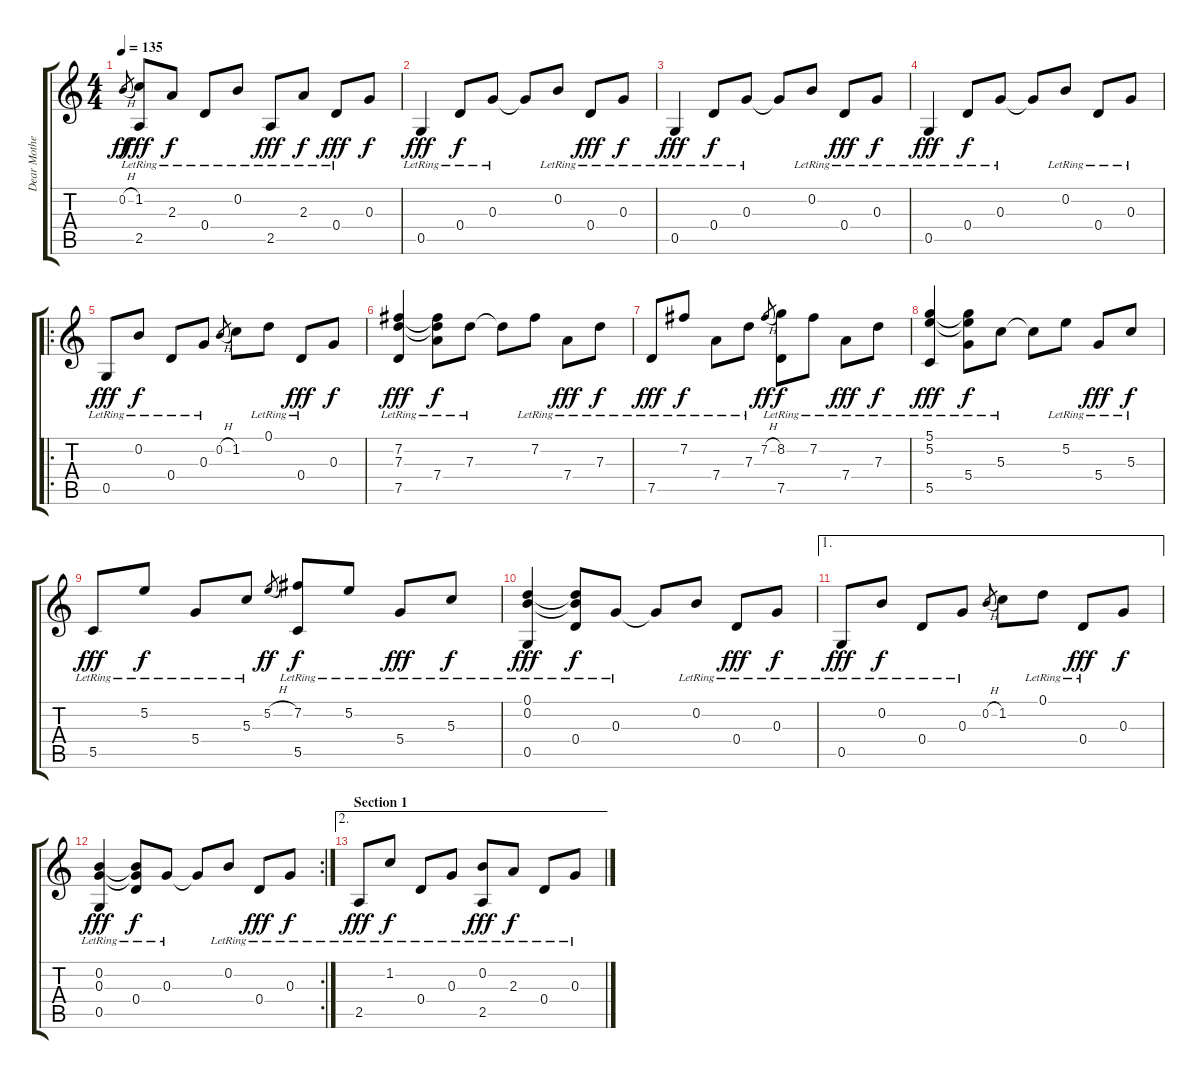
\track ("Dear Mother" "Dear Mothe") {instrument acousticguitarnylon}
\staff {score tabs}
\tuning (D4 B3 G3 D3 G2 D2) {hide}
\ts (4 4)
\tempo 135
\clef g2
\ks c
0.2{h}.8{gr dy ff} (1.2 2.5{lr}).8{dy fff} 2.3{lr}.8{dy f} 0.4{lr}.8 0.2{lr}.8 2.5{lr}.8{dy fff} 2.3{lr}.8{dy f} 0.4{lr}.8{dy fff} 0.3.8{dy f} |
0.5{lr}.4{dy fff} 0.4{lr}.8{dy f} 0.3{lr}.8 0.3{t}.8 0.2{lr}.8 0.4{lr}.8{dy fff} 0.3{lr}.8{dy f} |
0.5{lr}.4{dy fff} 0.4{lr}.8{dy f} 0.3{lr}.8 0.3{t}.8 0.2{lr}.8 0.4{lr}.8{dy fff} 0.3{lr}.8{dy f} |
0.5{lr}.4{dy fff} 0.4{lr}.8{dy f} 0.3{lr}.8 0.3{t}.8 0.2{lr}.8 0.4{lr}.8 0.3{lr}.8 |
\ro
0.5{lr}.8{dy fff} 0.2{lr}.8{dy f} 0.4{lr}.8 0.3{lr}.8 0.2{h}.8{gr} 1.2.8 0.1{lr}.8 0.4{lr}.8{dy fff} 0.3.8{dy f} |
(7.2{lr} 7.3{lr} 7.5{lr}).4{dy fff} (7.2{t} 7.3{t} 7.4{lr}).8{dy f} 7.3{lr}.8 7.3{t}.8 7.2{lr}.8 7.4{lr}.8{dy fff} 7.3{lr}.8{dy f} |
7.5{lr}.8{dy fff} 7.2{lr}.8{dy f} 7.4{lr}.8 7.3{lr}.8 7.2{h}.8{gr dy ff} (8.2 7.5{lr}).8{dy f} 7.2{lr}.8 7.4{lr}.8{dy fff} 7.3{lr}.8{dy f} |
(5.1{lr} 5.2{lr} 5.5{lr}).4{dy fff} (5.1{t} 5.2{t} 5.4{lr}).8{dy f} 5.3{lr}.8 5.3{t}.8 5.2{lr}.8 5.4{lr}.8{dy fff} 5.3{lr}.8{dy f} |
5.5{lr}.8{dy fff} 5.2{lr}.8{dy f} 5.4{lr}.8 5.3{lr}.8 5.2{h}.8{gr dy ff} (7.2 5.5{lr}).8{dy f} 5.2{lr}.8 5.4{lr}.8{dy fff} 5.3{lr}.8{dy f} |
(0.1{lr} 0.2{lr} 0.5{lr}).4{dy fff} (0.1{t} 0.2{t} 0.4{lr}).8{dy f} 0.3{lr}.8 0.3{t}.8 0.2{lr}.8 0.4{lr}.8{dy fff} 0.3{lr}.8{dy f} |
\ae 1
0.5{lr}.8{dy fff} 0.2{lr}.8{dy f} 0.4{lr}.8 0.3{lr}.8 0.2{h}.8{gr} 1.2.8 0.1{lr}.8 0.4{lr}.8{dy fff} 0.3.8{dy f} |
\rc 2
(0.2{lr} 0.3{lr} 0.5{lr}).4{dy fff} (0.2{t} 0.3{t} 0.4{lr}).8{dy f} 0.3{lr}.8 0.3{t}.8 0.2{lr}.8 0.4{lr}.8{dy fff} 0.3{lr}.8{dy f} |
\ae 2
\section ("" "Section 1")
2.5{lr}.8{dy fff} 1.2{lr}.8{dy f} 0.4{lr}.8 0.3{lr}.8 (0.2{lr} 2.5{lr}).8{dy fff} 2.3{lr}.8{dy f} 0.4{lr}.8 0.3{lr}.8
